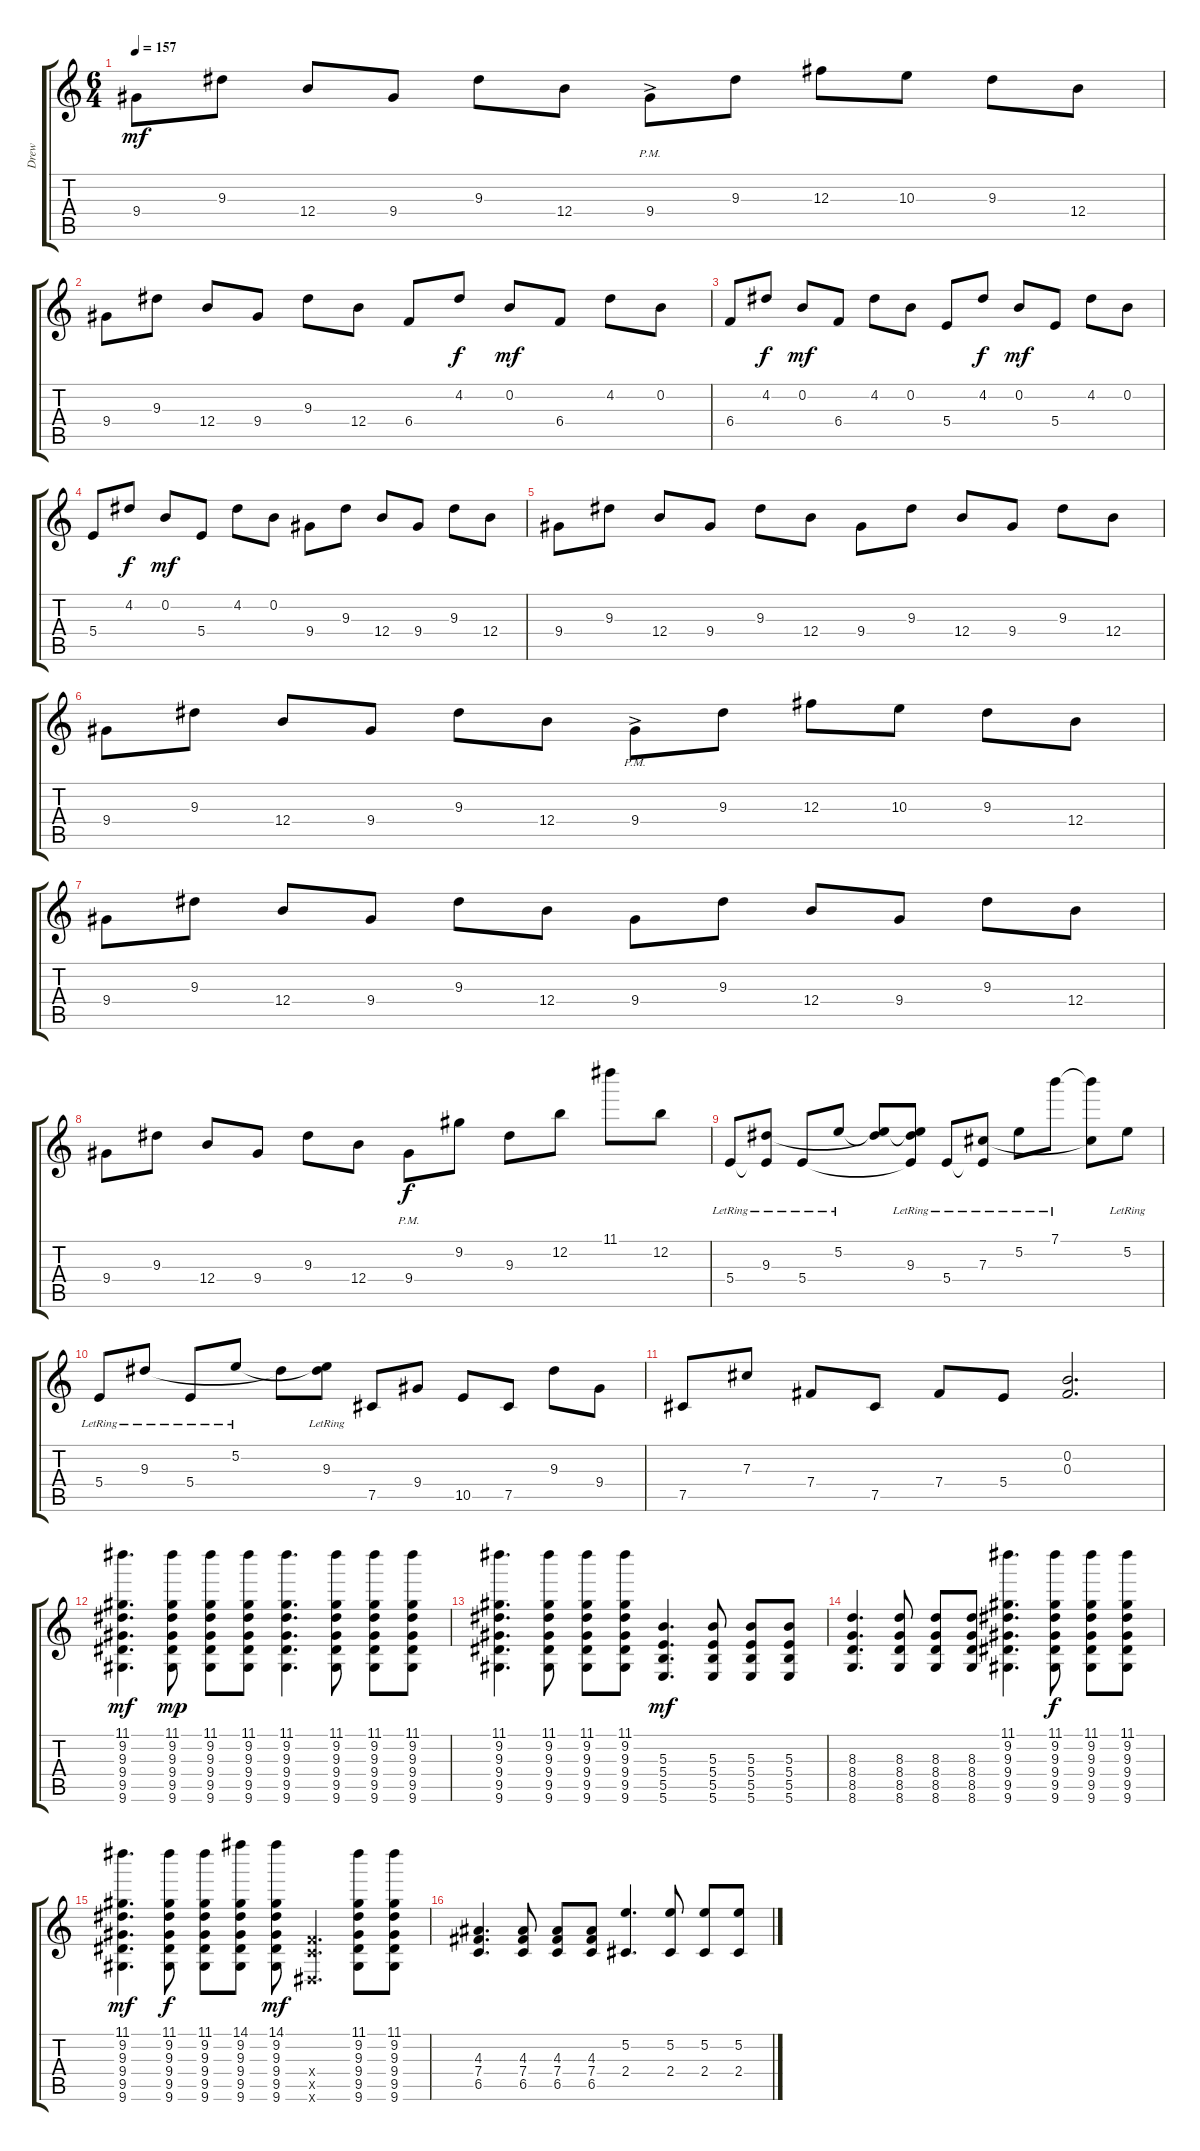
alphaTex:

\track ("Drew" "Drew") {instrument acousticguitarsteel}
\staff {score tabs}
\tuning (E5 B3 Gb3 B2 Gb2 B1) {hide}
\ts (6 4)
\tempo 157
\clef g2
\ks c
9.4.8{dy mf} 9.3.8 12.4.8 9.4.8 9.3.8 12.4.8 9.4{ac pm}.8 9.3.8 12.3.8 10.3.8 9.3.8 12.4.8 |
9.4.8 9.3.8 12.4.8 9.4.8 9.3.8 12.4.8 6.4.8 4.2.8{dy f} 0.2.8{dy mf} 6.4.8 4.2.8 0.2.8 |
6.4.8 4.2.8{dy f} 0.2.8{dy mf} 6.4.8 4.2.8 0.2.8 5.4.8 4.2.8{dy f} 0.2.8{dy mf} 5.4.8 4.2.8 0.2.8 |
5.4.8 4.2.8{dy f} 0.2.8{dy mf} 5.4.8 4.2.8 0.2.8 9.4.8 9.3.8 12.4.8 9.4.8 9.3.8 12.4.8 |
9.4.8 9.3.8 12.4.8 9.4.8 9.3.8 12.4.8 9.4.8 9.3.8 12.4.8 9.4.8 9.3.8 12.4.8 |
9.4.8 9.3.8 12.4.8 9.4.8 9.3.8 12.4.8 9.4{ac pm}.8 9.3.8 12.3.8 10.3.8 9.3.8 12.4.8 |
9.4.8 9.3.8 12.4.8 9.4.8 9.3.8 12.4.8 9.4.8 9.3.8 12.4.8 9.4.8 9.3.8 12.4.8 |
9.4.8 9.3.8 12.4.8 9.4.8 9.3.8 12.4.8 9.4{pm}.8{dy f} 9.2.8 9.3.8 12.2.8 11.1.8 12.2.8 |
5.4{lr}.8 (9.3{lr} 5.4{t}).8 5.4{lr}.8 5.2{lr}.8 (5.2{t} 9.3{t}).8 (5.2{t} 9.3{lr} 5.4{t}).8 5.4{lr}.8 (7.3{lr} 5.4{t}).8 5.2{lr}.8 7.1{lr}.8 (7.1{t} 7.3{t}).8 5.2{lr}.8 |
5.4{lr}.8 9.3{lr}.8 5.4{lr}.8 5.2{lr}.8 9.3{t}.8 (5.2{t} 9.3{lr}).8 7.5.8 9.4.8 10.5.8 7.5.8 9.3.8 9.4.8 |
7.5.8 7.3.8 7.4.8 7.5.8 7.4.8 5.4.8 (0.2 0.3).2{d} |
(11.1 9.2 9.3 9.4 9.5 9.6).4{d dy mf} (11.1 9.2 9.3 9.4 9.5 9.6).8{dy mp} (11.1 9.2 9.3 9.4 9.5 9.6).8 (11.1 9.2 9.3 9.4 9.5 9.6).8 (11.1 9.2 9.3 9.4 9.5 9.6).4{d} (11.1 9.2 9.3 9.4 9.5 9.6).8 (11.1 9.2 9.3 9.4 9.5 9.6).8 (11.1 9.2 9.3 9.4 9.5 9.6).8 |
(11.1 9.2 9.3 9.4 9.5 9.6).4{d} (11.1 9.2 9.3 9.4 9.5 9.6).8 (11.1 9.2 9.3 9.4 9.5 9.6).8 (11.1 9.2 9.3 9.4 9.5 9.6).8 (5.3 5.4 5.5 5.6).4{d dy mf} (5.3 5.4 5.5 5.6).8 (5.3 5.4 5.5 5.6).8 (5.3 5.4 5.5 5.6).8 |
(8.3 8.4 8.5 8.6).4{d} (8.3 8.4 8.5 8.6).8 (8.3 8.4 8.5 8.6).8 (8.3 8.4 8.5 8.6).8 (11.1 9.2 9.3 9.4 9.5 9.6).4{d} (11.1 9.2 9.3 9.4 9.5 9.6).8{dy f} (11.1 9.2 9.3 9.4 9.5 9.6).8 (11.1 9.2 9.3 9.4 9.5 9.6).8 |
(11.1 9.2 9.3 9.4 9.5 9.6).4{d dy mf} (11.1 9.2 9.3 9.4 9.5 9.6).8{dy f} (11.1 9.2 9.3 9.4 9.5 9.6).8 (14.1 9.2 9.3 9.4 9.5 9.6).8 (14.1 9.2 9.3 9.4 9.5 9.6).8{dy mf} (6.4{x} 6.5{x} 4.6{x}).4{d} (11.1 9.2 9.3 9.4 9.5 9.6).8 (11.1 9.2 9.3 9.4 9.5 9.6).8 |
(4.3 7.4 6.5).4{d} (4.3 7.4 6.5).8 (4.3 7.4 6.5).8 (4.3 7.4 6.5).8 (5.2 2.4).4{d} (5.2 2.4).8 (5.2 2.4).8 (5.2 2.4).8
